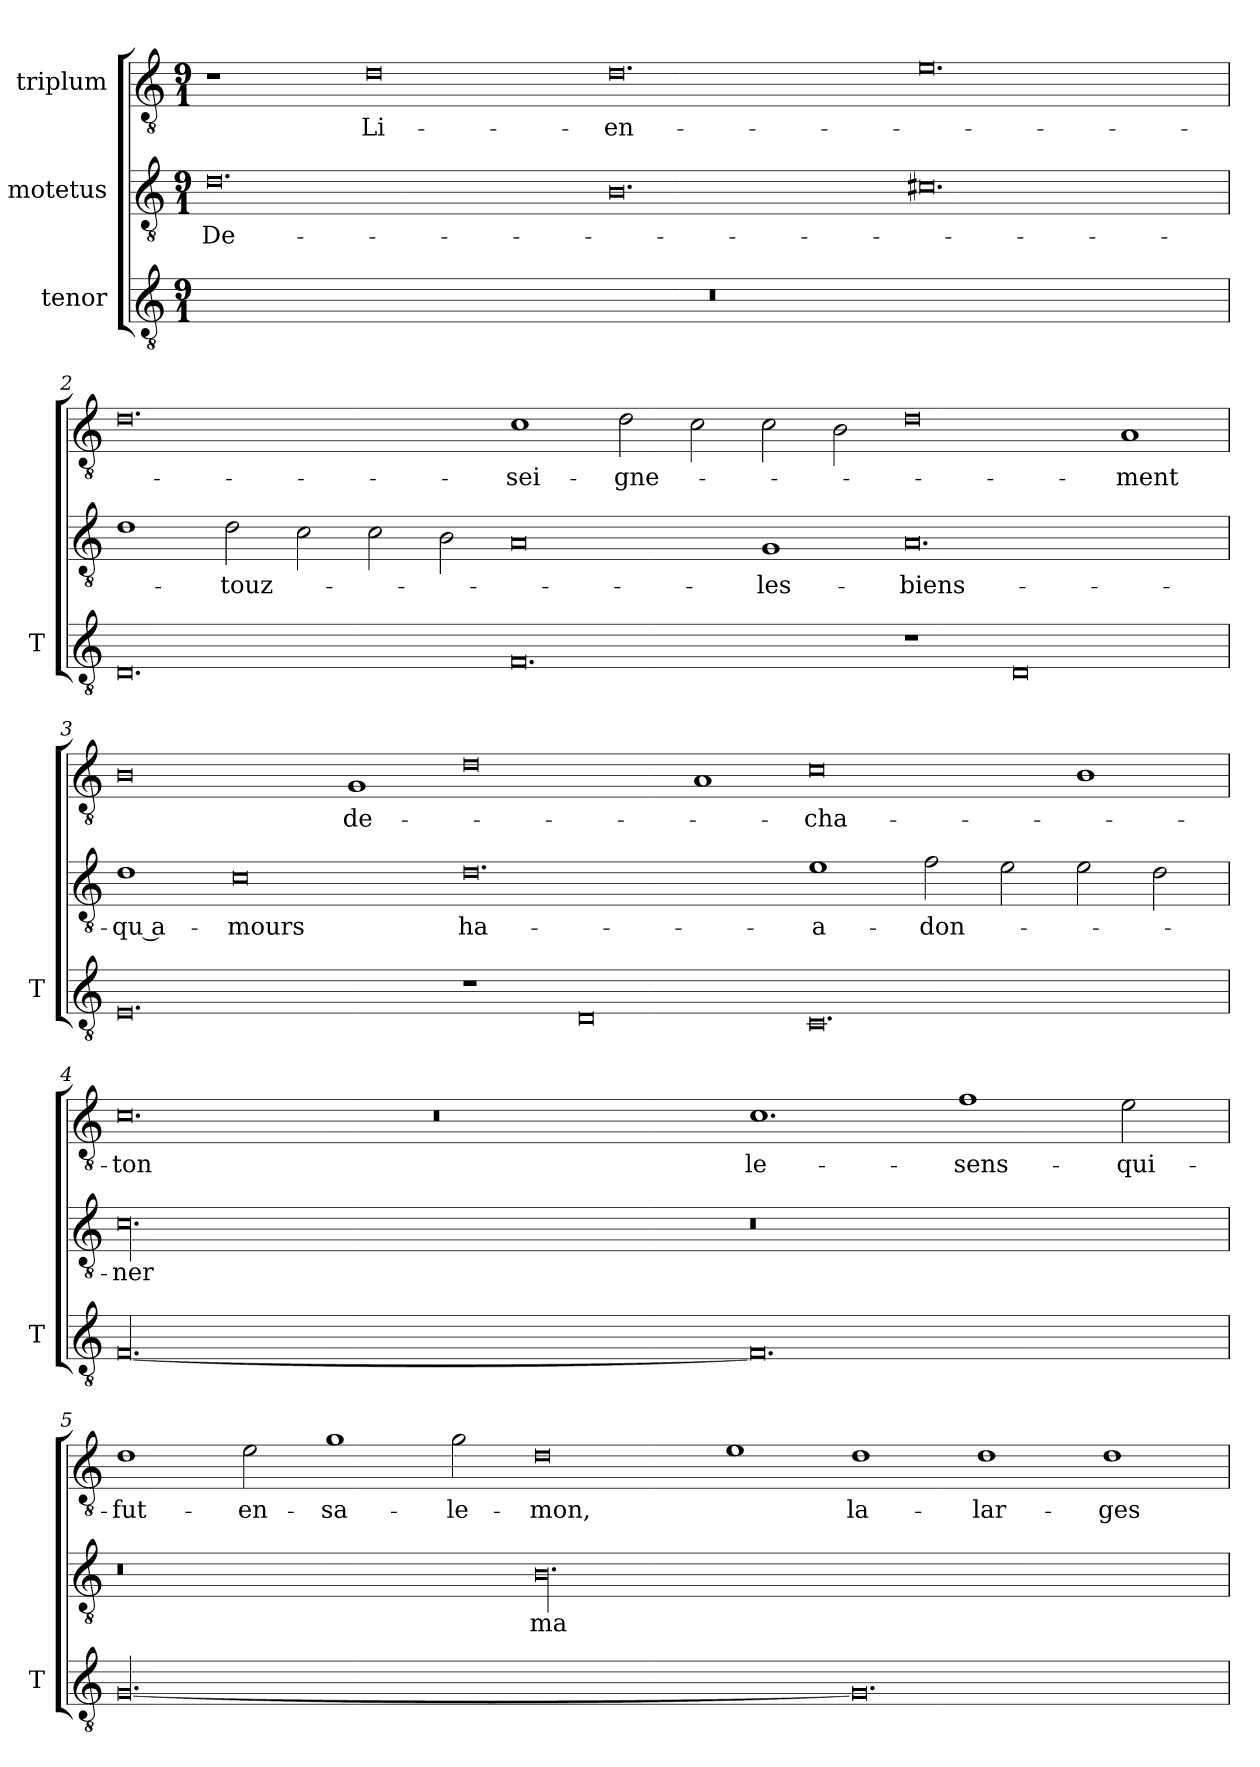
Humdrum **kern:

**kern	**kern	**text	**kern	**text
*part3	*part2	*part2	*part1	*part1
*staff3	*staff2	*staff2	*staff1	*staff1
*I"tenor	*I"motetus	*	*I"triplum	*
*I'T	*	*	*	*
*clefGv2	*clefGv2	*	*clefGv2	*
*k[]	*k[]	*	*k[]	*
*C:	*C:	*	*C:	*
*M9/1	*M9/1	*	*M9/1	*
=1	=1	=1	=1	=1
1%9r	0.d\	De-	1r	.
.	.	.	0d\	Li-
.	0.B\	.	0.d\	en-
.	0.c#X\	.	0.e\	.
=2	=2	=2	=2	=2
0.D/	1d\	.	0.d\	.
.	2d\	touz-	.	.
.	2c\	.	.	.
.	2c\	.	.	.
.	2B\	.	.	.
0.F/	0A/	.	1c\	-sei-
.	.	.	2d\	-gne-
.	.	.	2c\	.
.	1G/	les-	2c\	.
.	.	.	2B\	.
1r	0.A/	biens-	0d\	.
0D/	.	.	.	.
.	.	.	1A/	-ment
=3	=3	=3	=3	=3
0.E/	1d\	qu a-	0B\	.
.	0c\	-mours	.	.
.	.	.	1G/	de-
1r	0.d\	ha-	0d\	.
0D/	.	.	.	.
.	.	.	1A/	.
0.C/	1e\	a-	0c\	cha-
.	2f\	don-	.	.
.	2e\	.	.	.
.	2e\	.	1B\	.
.	2d\	.	.	.
=4	=4	=4	=4	=4
[00.F/	00.c\	-ner	0.c\	-ton
.	.	.	0.r	.
0.F/]	0.r	.	1.c\	le-
.	.	.	1f\	sens-
.	.	.	2e\	qui-
=5	=5	=5	=5	=5
[00.G/	0.r	.	1d\	fut-
.	.	.	2e\	en-
.	.	.	1g\	sa-
.	.	.	2g\	-le-
.	00.B\	ma-	0d\	-mon,
.	.	.	1e\	.
0.G/]	.	.	1d\	la-
.	.	.	1d\	lar-
.	.	.	1d\	-ges-
=	=	=	=	=
*-	*-	*-	*-	*-
